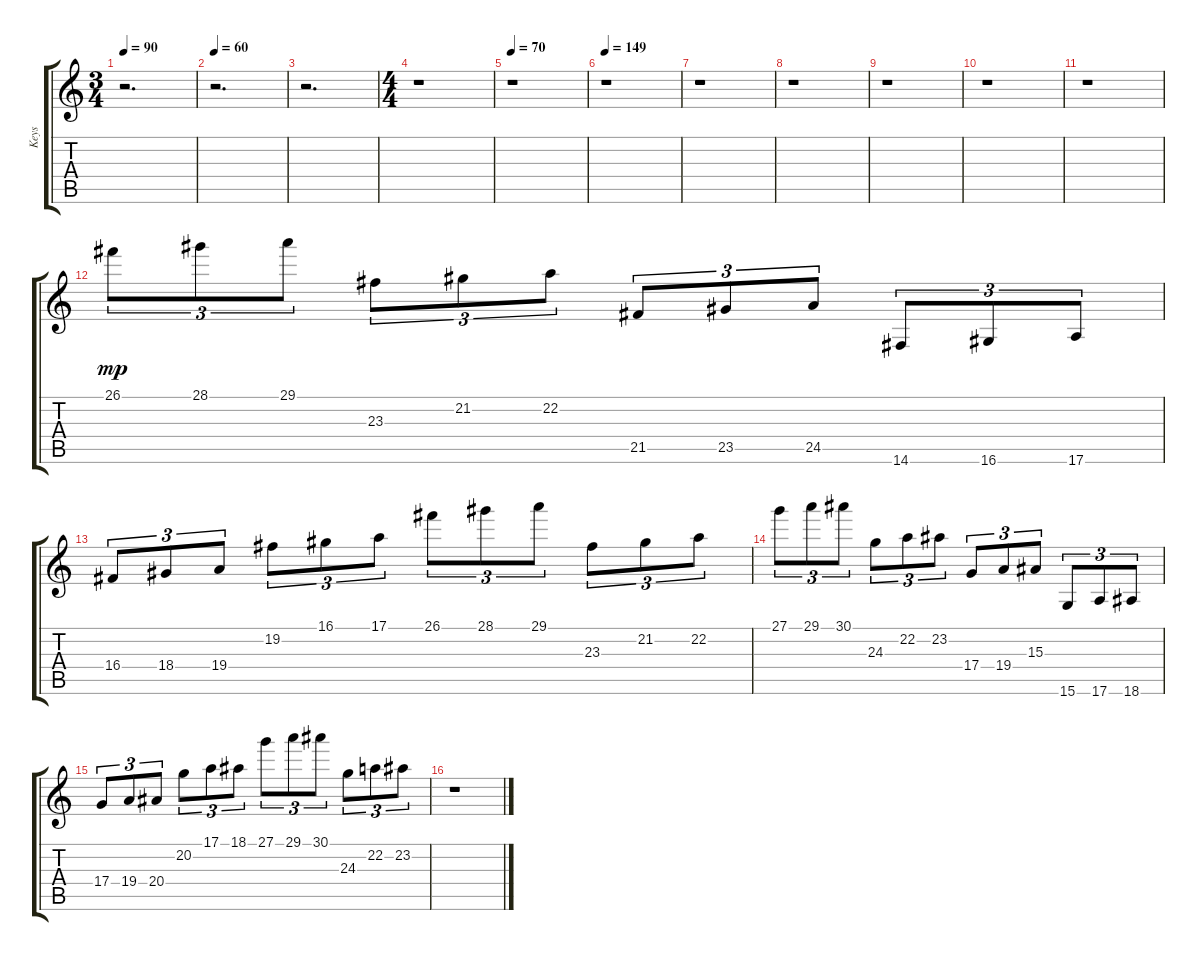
\track ("Keys" "Keys") {instrument lead2sawtooth}
\staff {score tabs}
\tuning (E4 B3 G3 D3 A2 E2) {hide}
\ts (3 4)
\tempo 90
\clef g2
\ks c
r.2{d dy p} |
\tempo 60
r.2{d} |
r.2{d} |
\ts (4 4)
r.1 |
\tempo 70
r.1 |
\tempo 149
r.1 |
r.1 |
r.1 |
r.1 |
r.1 |
r.1 |
26.1.8{tu (3 2) dy mp} 28.1.8{tu (3 2)} 29.1.8{tu (3 2)} 23.3.8{tu (3 2)} 21.2.8{tu (3 2)} 22.2.8{tu (3 2)} 21.5.8{tu (3 2)} 23.5.8{tu (3 2)} 24.5.8{tu (3 2)} 14.6.8{tu (3 2)} 16.6.8{tu (3 2)} 17.6.8{tu (3 2)} |
16.4.8{tu (3 2)} 18.4.8{tu (3 2)} 19.4.8{tu (3 2)} 19.2.8{tu (3 2)} 16.1.8{tu (3 2)} 17.1.8{tu (3 2)} 26.1.8{tu (3 2)} 28.1.8{tu (3 2)} 29.1.8{tu (3 2)} 23.3.8{tu (3 2)} 21.2.8{tu (3 2)} 22.2.8{tu (3 2)} |
27.1.8{tu (3 2)} 29.1.8{tu (3 2)} 30.1.8{tu (3 2)} 24.3.8{tu (3 2)} 22.2.8{tu (3 2)} 23.2.8{tu (3 2)} 17.4.8{tu (3 2)} 19.4.8{tu (3 2)} 15.3.8{tu (3 2)} 15.6.8{tu (3 2)} 17.6.8{tu (3 2)} 18.6.8{tu (3 2)} |
17.4.8{tu (3 2)} 19.4.8{tu (3 2)} 20.4.8{tu (3 2)} 20.2.8{tu (3 2)} 17.1.8{tu (3 2)} 18.1.8{tu (3 2)} 27.1.8{tu (3 2)} 29.1.8{tu (3 2)} 30.1.8{tu (3 2)} 24.3.8{tu (3 2)} 22.2.8{tu (3 2)} 23.2.8{tu (3 2)} |
r.1
